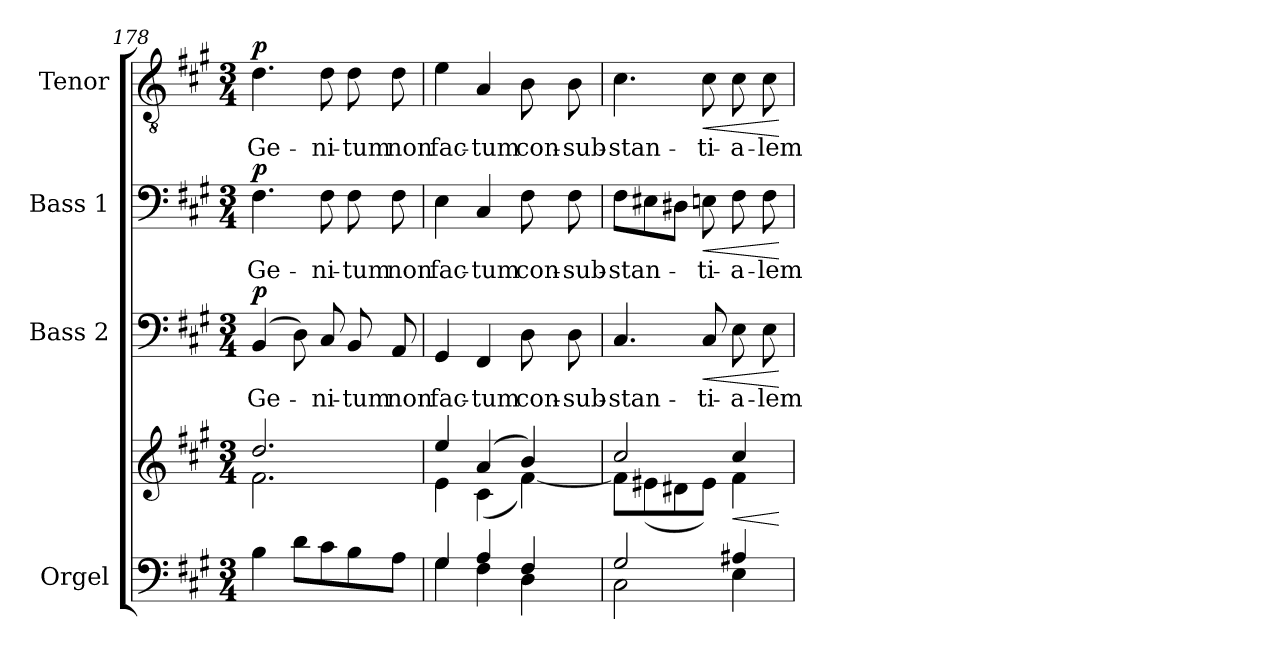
**kern	**kern	**dynam	**kern	**text	**dynam	**kern	**text	**dynam	**kern	**text	**dynam
*part4	*part4	*part4	*part3	*part3	*part3	*part2	*part2	*part2	*part1	*part1	*part1
*staff5	*staff4	*staff4/5	*staff3	*staff3	*staff3	*staff2	*staff2	*staff2	*staff1	*staff1	*staff1
*I"Orgel	*	*	*I"Bass 2	*	*	*I"Bass 1	*	*	*I"Tenor	*	*
*I'Org.	*	*	*I'B2.	*	*	*I'B1.	*	*	*I'T.	*	*
*clefF4	*clefG2	*	*clefF4	*	*	*clefF4	*	*	*clefGv2	*	*
*k[f#c#g#]	*k[f#c#g#]	*	*k[f#c#g#]	*	*	*k[f#c#g#]	*	*	*k[f#c#g#]	*	*
*A:	*A:	*	*A:	*	*	*A:	*	*	*A:	*	*
*M3/4	*M3/4	*	*M3/4	*	*	*M3/4	*	*	*M3/4	*	*
=178	=178	=178	=178	=178	=178	=178	=178	=178	=178	=178	=178
*	*^	*	*	*	*	*	*	*	*	*	*
!	!	!	!	!	!LO:LY:b	!LO:DY:a	!	!LO:LY:b	!LO:DY:a	!	!LO:LY:b	!LO:DY:a
4B\	2.dd/	2.f#\	.	(4BB/	Ge-	p	4.F#\	Ge-	p	4.d\	Ge-	p
8d\L	.	.	.	8D\)	.	.	.	.	.	.	.	.
!	!	!	!	!	!LO:LY:b	!	!	!LO:LY:b	!	!	!LO:LY:b	!
8c#\	.	.	.	8C#/	-ni-	.	8F#\	-ni-	.	8d\	-ni-	.
!	!	!	!	!	!LO:LY:b	!	!	!LO:LY:b	!	!	!LO:LY:b	!
8B\	.	.	.	8BB/	-tum	.	8F#\	-tum	.	8d\	-tum	.
!	!	!	!	!	!LO:LY:b	!	!	!LO:LY:b	!	!	!LO:LY:b	!
8A\J	.	.	.	8AA/	non	.	8F#\	non	.	8d\	non	.
=179	=179	=179	=179	=179	=179	=179	=179	=179	=179	=179	=179	=179
*^	*	*	*	*	*	*	*	*	*	*	*	*
!	!	!	!	!	!	!LO:LY:b	!	!	!LO:LY:b	!	!	!LO:LY:b	!
4G#/	4G#\	4ee/	4e\	.	4GG#/	fac-	.	4E\	fac-	.	4e\	fac-	.
!	!	!	!	!	!	!LO:LY:b	!	!	!LO:LY:b	!	!	!LO:LY:b	!
4A/	4F#\	(4a/	(<4c#\	.	4FF#/	-tum	.	4C#/	-tum	.	4A/	-tum	.
!	!	!	!	!	!	!LO:LY:b	!	!	!LO:LY:b	!	!	!LO:LY:b	!
4F#/	4D\	4b/)	[<4f#\)	.	8D\	con-	.	8F#\	con-	.	8B\	con-	.
!	!	!	!	!	!	!LO:LY:b	!	!	!LO:LY:b	!	!	!LO:LY:b	!
.	.	.	.	.	8D\	-sub-	.	8F#\	-sub-	.	8B\	-sub-	.
=180	=180	=180	=180	=180	=180	=180	=180	=180	=180	=180	=180	=180	=180
!	!	!	!	!	!	!LO:LY:b	!	!	!LO:LY:b	!	!	!LO:LY:b	!
2G#/	2C#\	2cc#/	8f#\L]	.	4.C#/	-stan-	.	8F#\L	-stan-	.	4.c#\	-stan-	.
.	.	.	(>8e#X\	.	.	.	.	8E#X\	.	.	.	.	.
.	.	.	8d#X\	.	.	.	.	8D#X\J	.	.	.	.	.
!	!	!	!	!	!	!LO:LY:b	!LO:HP:b	!	!LO:LY:b	!LO:HP:b	!	!LO:LY:b	!LO:HP:b
.	.	.	8e#\J)	.	8C#/	-ti-	<	8En\	-ti-	<	8c#\	-ti-	<
!	!	!	!	!LO:HP:b	!	!LO:LY:b	!	!	!LO:LY:b	!	!	!LO:LY:b	!
4A#X/	4E\	4cc#/	4f#\	<	8E\	-a-	.	8F#\	-a-	.	8c#\	-a-	.
!	!	!	!	!	!	!LO:LY:b	!	!	!LO:LY:b	!	!	!LO:LY:b	!
.	.	.	.	.	8E\	-lem	.	8F#\	-lem	.	8c#\	-lem	.
*v	*v	*	*	*	*	*	*	*	*	*	*	*	*
*	*v	*v	*	*	*	*	*	*	*	*	*	*
.	.	[	.	.	[	.	.	[	.	.	[
=	=	=	=	=	=	=	=	=	=	=	=
*-	*-	*-	*-	*-	*-	*-	*-	*-	*-	*-	*-
